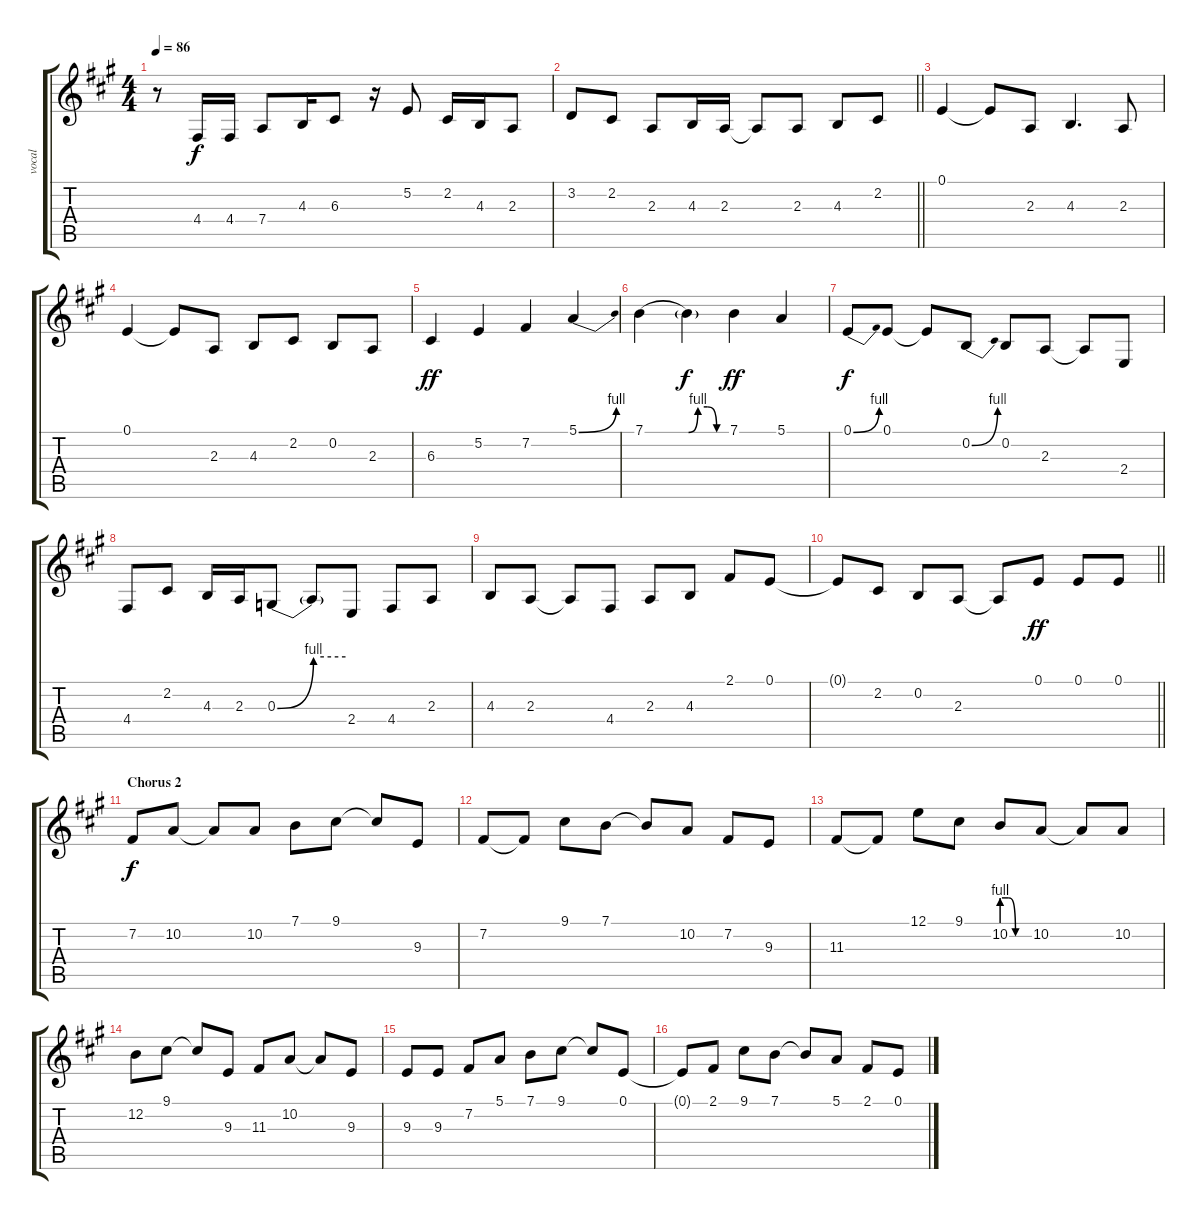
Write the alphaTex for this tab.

\track ("vocal" "vocal") {instrument cello}
\staff {score tabs}
\tuning (E4 B3 G3 D3 A2 E2) {hide}
\ts (4 4)
\tempo 86
\clef g2
\ks a
r.8{dy f} 4.4.16 4.4.16 7.4.8 4.3.16 6.3.8 r.16 5.2.8 2.2.16 4.3.16 2.3.8 |
\barLineRight lightlight
3.2.8 2.2.8 2.3.8 4.3.16 2.3.16 2.3{t}.8 2.3.8 4.3.8 2.2.8 |
0.1.4 0.1{t}.8 2.3.8 4.3.4{d} 2.3.8 |
0.1.4 0.1{t}.8 2.3.8 4.3.8 2.2.8 0.2.8 2.3.8 |
6.3.4{dy ff} 5.2.4 7.2.4 5.1{be (bend 0 0 60 4)}.4 |
7.1{be (hold 0 0 60 0)}.4 7.1{be (custom 0 0 15 4 30 4 45 0 60 0) t}.4{dy f} 7.1.4{dy ff} 5.1.4 |
0.1{be (bend 0 0 60 4)}.8{dy f} 0.1.8 0.1{t}.8 0.2{be (bend 0 0 60 4)}.8 0.2.8 2.3.8 2.3{t}.8 2.4.8 |
4.4.8 2.2.8 4.3.16 2.3.16 0.3{be (bend 0 0 60 4)}.8 0.3{be (hold 0 4 60 4) t}.8 2.4.8 4.4.8 2.3.8 |
4.3.8 2.3.8 2.3{t}.8 4.4.8 2.3.8 4.3.8 2.1.8 0.1.8 |
\barLineRight lightlight
0.1{t}.8 2.2.8 0.2.8 2.3.8 2.3{t}.8 0.1.8{dy ff} 0.1.8 0.1.8 |
\section ("" "Chorus 2")
7.2.8{dy f} 10.2.8 10.2{t}.8 10.2.8 7.1.8 9.1.8 9.1{t}.8 9.3.8 |
7.2.8 7.2{t}.8 9.1.8 7.1.8 7.1{t}.8 10.2.8 7.2.8 9.3.8 |
11.3.8 11.3{t}.8 12.1.8 9.1.8 10.2{be (custom 0 4 15 4 30 0 60 0)}.8 10.2.8 10.2{t}.8 10.2.8 |
12.2.8 9.1.8 9.1{t}.8 9.3.8 11.3.8 10.2.8 10.2{t}.8 9.3.8 |
9.3.8 9.3.8 7.2.8 5.1.8 7.1.8 9.1.8 9.1{t}.8 0.1.8 |
0.1{t}.8 2.1.8 9.1.8 7.1.8 7.1{t}.8 5.1.8 2.1.8 0.1.8
